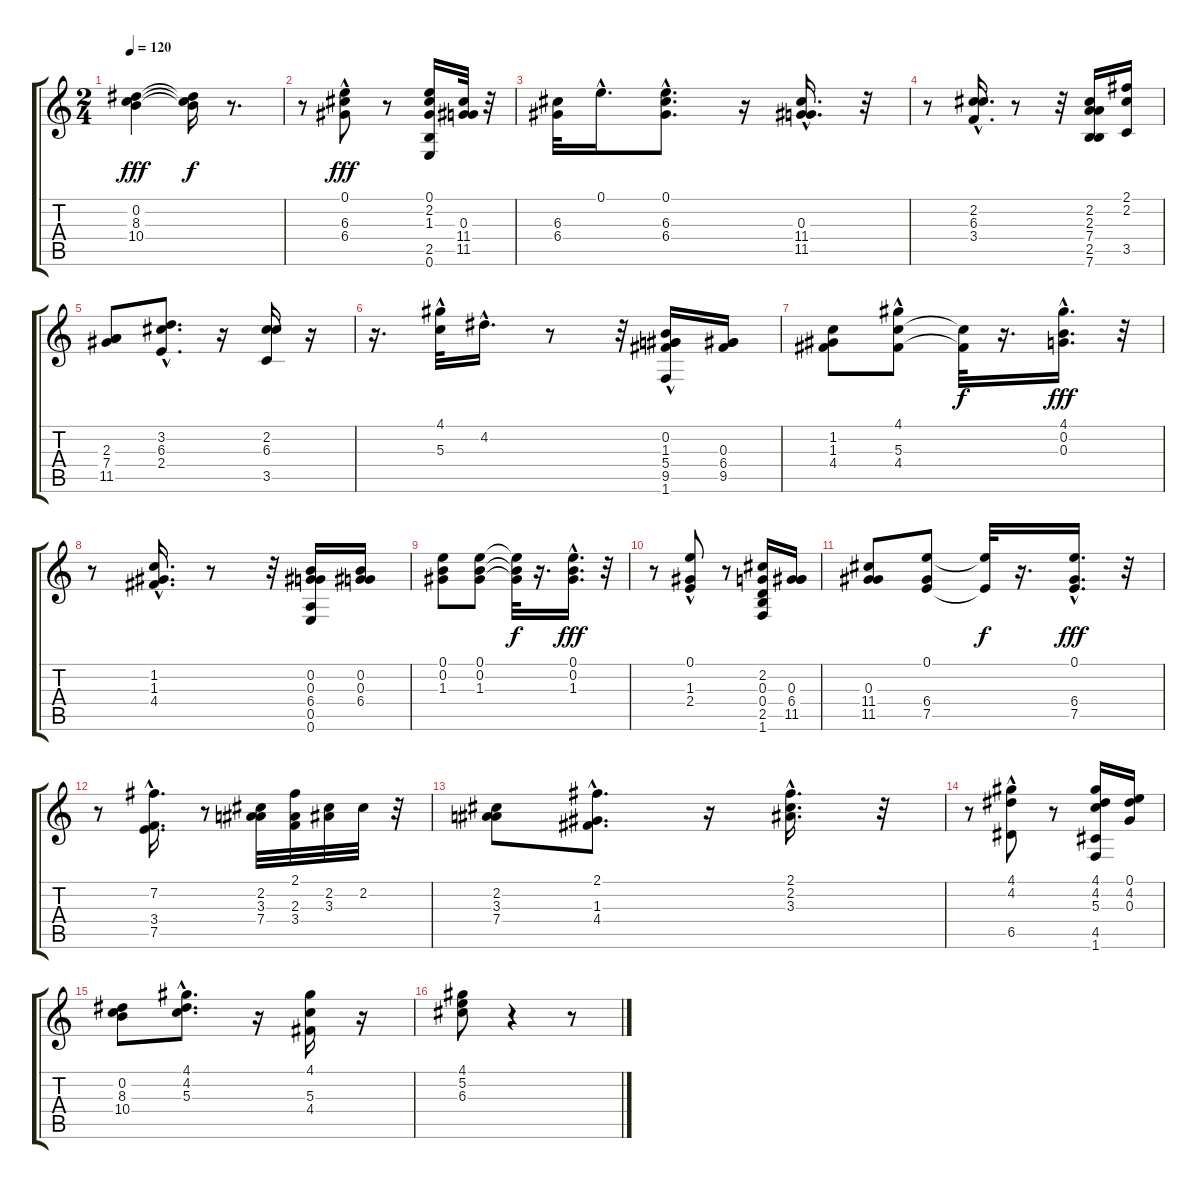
\track "" {instrument electricguitarjazz}
\staff {score tabs}
\tuning (E4 B3 G3 D3 A2 E2) {hide}
\ts (2 4)
\tempo 120
\clef g2
\ks c
(0.2 8.3 10.4).4{dy fff} (0.2{t} 8.3{t} 10.4{t}).16{dy f} r.8{d} |
r.8 (0.1 6.3{hac} 6.4{hac}).8{dy fff} r.8 (0.1 2.2 1.3 2.5 0.6).16 (0.3 11.4 11.5).32 r.32 |
(6.3 6.4).32 0.1{hac}.16{d} (0.1{hac} 6.3{hac} 6.4{hac}).8{d} r.16 (0.3{hac} 11.4 11.5{hac}).16{d} r.32 |
r.8 (2.2{hac} 6.3{hac} 3.4{hac}).16{d} r.8 r.32 (2.2 2.3 7.4 2.5 7.6).16 (2.1 2.2 3.5).16 |
(2.3 7.4 11.5).8 (3.2{hac} 6.3{hac} 2.4).8{d} r.16 (2.2 6.3 3.5).16 r.16 |
r.16{d} (4.1{hac} 5.3{hac}).32 4.2{hac}.16{d} r.8 r.32 (0.2{hac} 1.3 5.4 9.5 1.6).16 (0.3 6.4 9.5).16 |
(1.2 1.3 4.4).8 (4.1{hac} 5.3 4.4).8 (5.3{t} 4.4{t}).32{dy f} r.16{d} (4.1 0.2 0.3{hac}).16{d dy fff} r.32 |
r.8 (1.2{hac} 1.3{hac} 4.4{hac}).16{d} r.8 r.32 (0.2 0.3 6.4 0.5 0.6).16 (0.2 0.3 6.4).16 |
(0.1 0.2 1.3).8 (0.1 0.2 1.3).8 (0.1{t} 0.2{t} 1.3{t}).32{dy f} r.16{d} (0.1{hac} 0.2{hac} 1.3{hac}).16{d dy fff} r.32 |
r.8 (0.1 1.3{hac} 2.4{hac}).8 r.8 (2.2 0.3 0.4 2.5 1.6).16 (0.3 6.4 11.5).16 |
(0.3 11.4 11.5).8 (0.1 6.4 7.5).8 (0.1{t} 7.5{t}).32{dy f} r.16{d} (0.1{hac} 6.4{hac} 7.5{hac}).16{d dy fff} r.32 |
r.8 (7.2{hac} 3.4{hac} 7.5{hac}).16{d} r.8 (2.2 3.3 7.4).32 (2.1 2.3 3.4).32 (2.2 3.3).32 2.2.32 r.32 |
(2.2 3.3 7.4).8 (2.1{hac} 1.3{hac} 4.4{hac}).8{d} r.16 (2.1{hac} 2.2 3.3).16{d} r.32 |
r.8 (4.1 4.2{hac} 6.5).8 r.8 (4.1 4.2 5.3 4.5 1.6).16 (0.1 4.2 0.3).16 |
(0.2 8.3 10.4).8 (4.1{hac} 4.2{hac} 5.3{hac}).8{d} r.16 (4.1 5.3 4.4).16 r.16 |
(4.1 5.2 6.3).8 r.4 r.8
